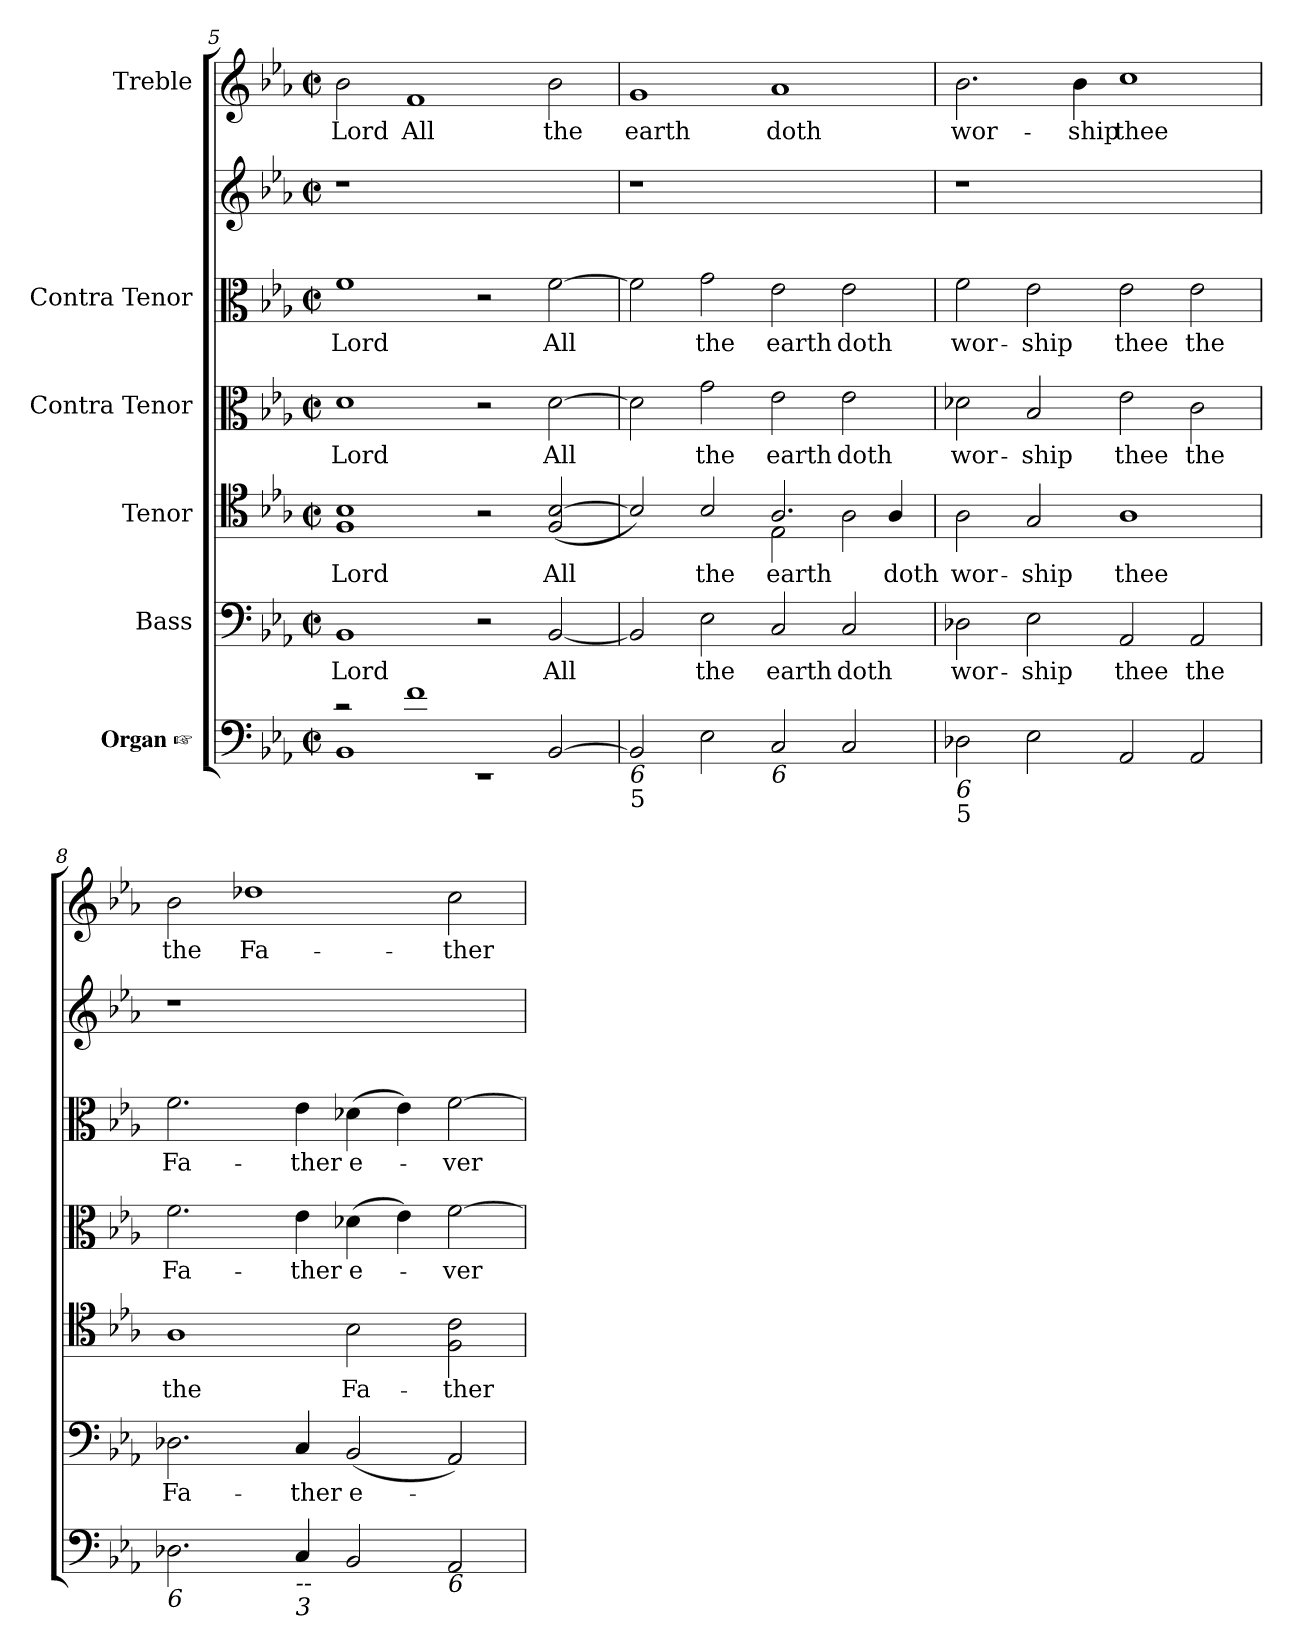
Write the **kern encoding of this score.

**kern	**kern	**text	**kern	**text	**kern	**text	**kern	**text	**kern	**kern	**text
*part7	*part6	*part6	*part5	*part5	*part4	*part4	*part3	*part3	*part2	*part1	*part1
*staff7	*staff6	*staff6	*staff5	*staff5	*staff4	*staff4	*staff3	*staff3	*staff2	*staff1	*staff1
*I"Organ     ☞	*I"Bass	*	*I"Tenor	*	*I"Contra Tenor	*	*I"Contra Tenor	*	*	*I"Treble	*
*clefF4	*clefF4	*	*clefC4	*	*clefC3	*	*clefC3	*	*clefG2	*clefG2	*
*k[b-e-a-]	*k[b-e-a-]	*	*k[b-e-a-]	*	*k[b-e-a-]	*	*k[b-e-a-]	*	*k[b-e-a-]	*k[b-e-a-]	*
*E-:	*E-:	*	*E-:	*	*E-:	*	*E-:	*	*E-:	*E-:	*
*M2/2	*M2/2	*	*M2/2	*	*M2/2	*	*M2/2	*	*M2/2	*M2/2	*
*met(c|)	*met(c|)	*	*met(c|)	*	*met(c|)	*	*met(c|)	*	*met(c|)	*met(c|)	*
=5	=5	=5	=5	=5	=5	=5	=5	=5	=5	=5	=5
*^	*	*	*	*	*	*	*	*	*	*	*
!	!	!	!LO:LY:b	!	!LO:LY:b	!	!LO:LY:b	!	!LO:LY:b	!	!	!LO:LY:b
2rc	1BB-	1BB-	Lord	1F 1B-	Lord	1d	Lord	1f	Lord	1r	2b-\	Lord
!	!	!	!	!	!	!	!	!	!	!	!	!LO:LY:b
1f	.	.	.	.	.	.	.	.	.	.	1f	All
.	1rEE	2r	.	2r	.	2r	.	2r	.	1ryy	.	.
!	!	!	!LO:LY:b	!	!LO:LY:b	!	!LO:LY:b	!	!LO:LY:b	!	!	!LO:LY:b
[>2BB-/	.	[2BB-/	All	(<2F/ [2B-/	All	[2d\	All	[2f\	All	.	2b-\	the
*v	*v	*	*	*	*	*	*	*	*	*	*	*
=6	=6	=6	=6	=6	=6	=6	=6	=6	=6	=6	=6
*	*	*	*^	*	*	*	*	*	*	*	*
!LO:TX:b:i:t=6	!	!	!	!	!	!	!	!	!	!	!	!
!LO:TX:b:t=5	!	!	!	!	!	!	!	!	!	!	!	!
!	!	!	!	!	!	!	!	!	!	!	!	!LO:LY:b
2BB-/]	2BB-/]	.	2B-/])	1ryy	.	2d\]	.	2f\]	.	1r	1g	earth
!	!	!LO:LY:b	!	!	!LO:LY:b	!	!LO:LY:b	!	!LO:LY:b	!	!	!
2E-\	2E-\	the	2B-/	.	the	2g\	the	2g\	the	.	.	.
!LO:TX:b:i:t=6	!	!	!	!	!	!	!	!	!	!	!	!
!	!	!LO:LY:b	!	!	!LO:LY:b	!	!LO:LY:b	!	!LO:LY:b	!	!	!LO:LY:b
2C/	2C/	earth	2.A-/	2E-\	earth	2e-\	earth	2e-\	earth	1ryy	1a-	doth
!	!	!LO:LY:b	!	!	!	!	!LO:LY:b	!	!LO:LY:b	!	!	!
2C/	2C/	doth	.	2A-\	.	2e-\	doth	2e-\	doth	.	.	.
!	!	!	!	!	!LO:LY:b	!	!	!	!	!	!	!
.	.	.	4A-/	.	doth	.	.	.	.	.	.	.
*	*	*	*v	*v	*	*	*	*	*	*	*	*
!!LO:PB:g=z
=7	=7	=7	=7	=7	=7	=7	=7	=7	=7	=7	=7
!LO:TX:b:i:t=6	!	!	!	!	!	!	!	!	!	!	!
!LO:TX:b:t=5	!	!	!	!	!	!	!	!	!	!	!
!	!	!LO:LY:b	!	!LO:LY:b	!	!LO:LY:b	!	!LO:LY:b	!	!	!LO:LY:b
2D-X\	2D-X\	wor-	2A-\	wor-	2d-X\	wor-	2f\	wor-	1r	2.b-\	wor-
!	!	!LO:LY:b	!	!LO:LY:b	!	!LO:LY:b	!	!LO:LY:b	!	!	!
2E-\	2E-\	-ship	2G/	-ship	2B-/	-ship	2e-\	-ship	.	.	.
!	!	!	!	!	!	!	!	!	!	!	!LO:LY:b
.	.	.	.	.	.	.	.	.	.	4b-\	-ship
!	!	!LO:LY:b	!	!LO:LY:b	!	!LO:LY:b	!	!LO:LY:b	!	!	!LO:LY:b
2AA-/	2AA-/	thee	1A-	thee	2e-\	thee	2e-\	thee	1ryy	1cc	thee
!	!	!LO:LY:b	!	!	!	!LO:LY:b	!	!LO:LY:b	!	!	!
2AA-/	2AA-/	the	.	.	2c\	the	2e-\	the	.	.	.
=8	=8	=8	=8	=8	=8	=8	=8	=8	=8	=8	=8
!LO:TX:b:i:t=6	!	!	!	!	!	!	!	!	!	!	!
!	!	!LO:LY:b	!	!LO:LY:b	!	!LO:LY:b	!	!LO:LY:b	!	!	!LO:LY:b
2.D-X\	2.D-X\	Fa-	1A-	the	2.f\	Fa-	2.f\	Fa-	1r	2b-\	the
!	!	!	!	!	!	!	!	!	!	!	!LO:LY:b
.	.	.	.	.	.	.	.	.	.	1dd-X	Fa-
!LO:TX:b:i:t=--	!	!	!	!	!	!	!	!	!	!	!
!LO:TX:b:i:t=3	!	!	!	!	!	!	!	!	!	!	!
!	!	!LO:LY:b	!	!	!	!LO:LY:b	!	!LO:LY:b	!	!	!
4C/	4C/	-ther	.	.	4e-\	-ther	4e-\	-ther	.	.	.
!	!	!LO:LY:b	!	!LO:LY:b	!	!LO:LY:b	!	!LO:LY:b	!	!	!
2BB-/	(<2BB-/	e-	2B-\	Fa-	(>4d-X\	e-	(>4d-X\	e-	1ryy	.	.
.	.	.	.	.	4e-\)	.	4e-\)	.	.	.	.
!LO:TX:b:i:t=6	!	!	!	!	!	!	!	!	!	!	!
!	!	!	!	!LO:LY:b	!	!LO:LY:b	!	!LO:LY:b	!	!	!LO:LY:b
2AA-/	2AA-/)	.	2F\ 2c\	-ther	[2f\	-ver-	[2f\	-ver-	.	2cc\	-ther
=	=	=	=	=	=	=	=	=	=	=	=
*-	*-	*-	*-	*-	*-	*-	*-	*-	*-	*-	*-
